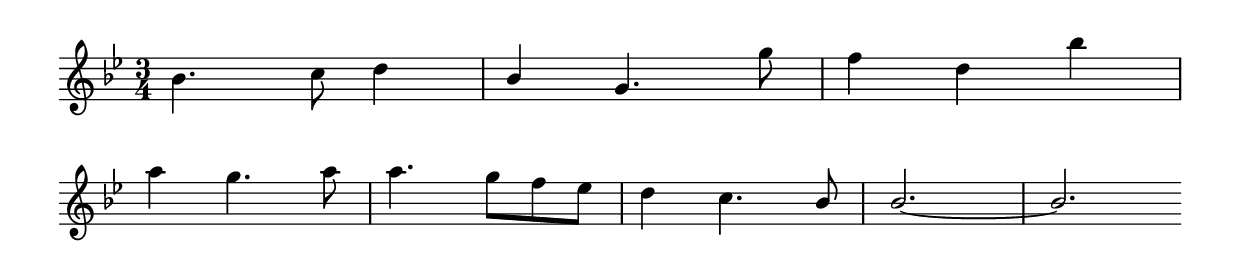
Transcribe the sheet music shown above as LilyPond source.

\version "2.6.3"
\include "english.ly"

melody = \relative c'' {
  \key bf \major
  \time 3/4
  \clef treble
  bf4. c8 d4 | \stemUp bf4 g4. \stemDown g'8 | f4 d4 bf'4 \break
  a4 g4. a8 | a4. g8 f8 ef8 | d4 c4. \stemUp bf8 | bf2.~ bf2. \bar ":|"
}

\score {
  \new Staff \melody
  \midi { \tempo 4 = 150 }
  \layout {  
    indent = 0.0\cm
    \context {
      \Score
       \remove Bar_number_engraver
    }
  }
}
